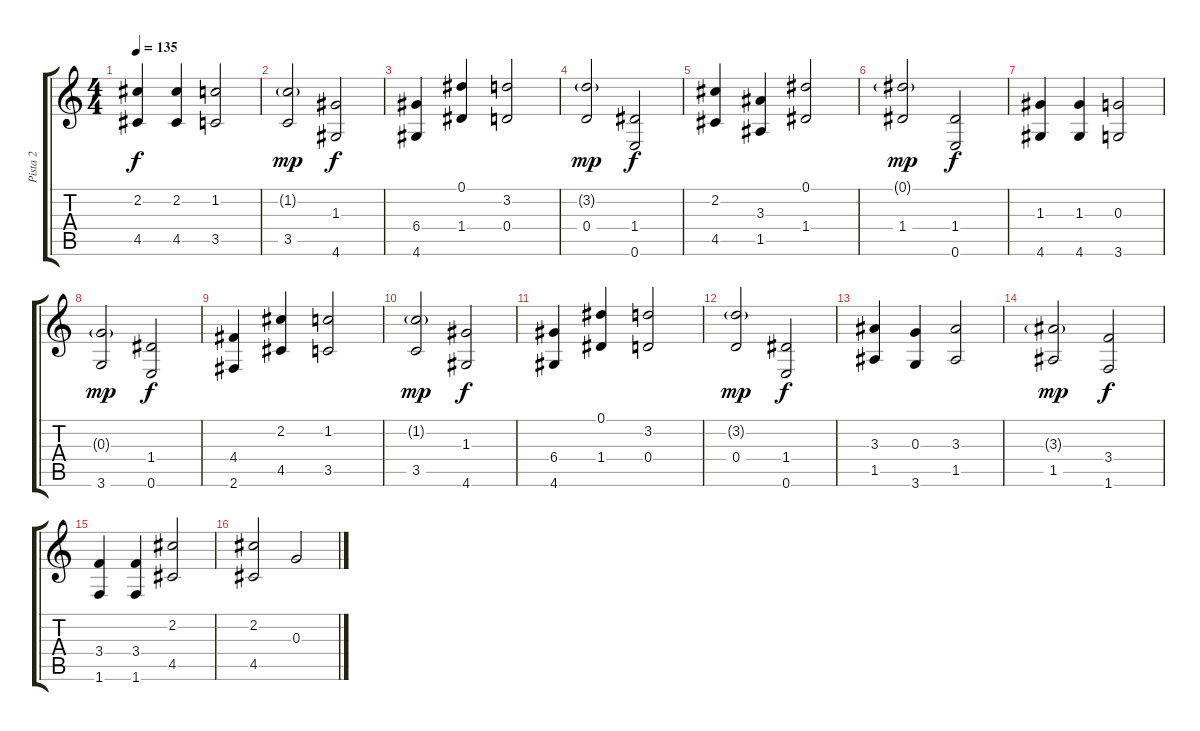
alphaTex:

\track ("Pista 2" "Pista 2") {instrument acousticguitarsteel}
\staff {score tabs}
\tuning (Eb4 B3 G3 D3 A2 E2) {hide}
\ts (4 4)
\tempo 135
\clef g2
\ks c
(2.2 4.5).4{dy f} (2.2 4.5).4 (1.2 3.5).2 |
(1.2{g} 3.5).2{dy mp} (1.3 4.6).2{dy f} |
(6.4 4.6).4 (0.1 1.4).4 (3.2 0.4).2 |
(3.2{g} 0.4).2{dy mp} (1.4 0.6).2{dy f} |
(2.2 4.5).4 (3.3 1.5).4 (0.1 1.4).2 |
(0.1{g} 1.4).2{dy mp} (1.4 0.6).2{dy f} |
(1.3 4.6).4 (1.3 4.6).4 (0.3 3.6).2 |
(0.3{g} 3.6).2{dy mp} (1.4 0.6).2{dy f} |
(4.4 2.6).4 (2.2 4.5).4 (1.2 3.5).2 |
(1.2{g} 3.5).2{dy mp} (1.3 4.6).2{dy f} |
(6.4 4.6).4 (0.1 1.4).4 (3.2 0.4).2 |
(3.2{g} 0.4).2{dy mp} (1.4 0.6).2{dy f} |
(3.3 1.5).4 (0.3 3.6).4 (3.3 1.5).2 |
(3.3{g} 1.5).2{dy mp} (3.4 1.6).2{dy f} |
(3.4 1.6).4 (3.4 1.6).4 (2.2 4.5).2 |
(2.2 4.5).2 0.3.2
